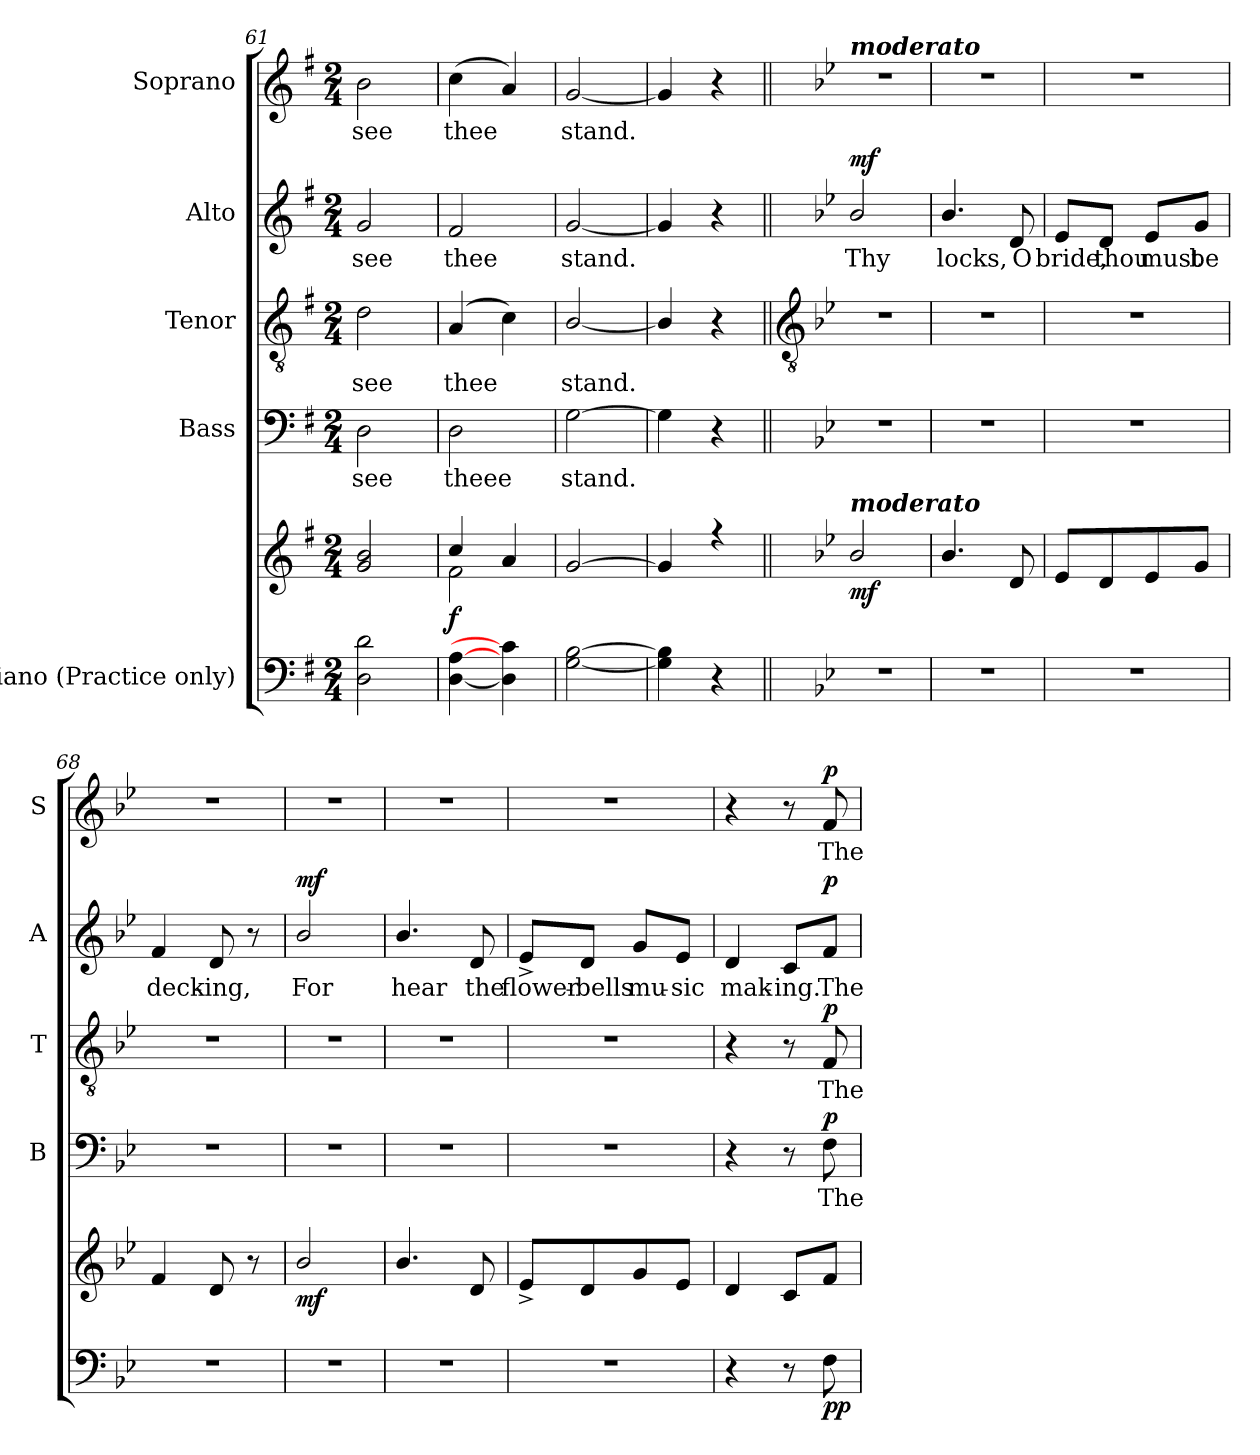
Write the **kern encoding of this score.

**kern	**kern	**dynam	**kern	**text	**dynam	**kern	**text	**dynam	**kern	**text	**dynam	**kern	**text	**dynam
*part5	*part5	*part5	*part4	*part4	*part4	*part3	*part3	*part3	*part2	*part2	*part2	*part1	*part1	*part1
*staff6	*staff5	*staff5/6	*staff4	*staff4	*staff4	*staff3	*staff3	*staff3	*staff2	*staff2	*staff2	*staff1	*staff1	*staff1
*I"Piano (Practice only)	*	*	*I"Bass	*	*	*I"Tenor	*	*	*I"Alto	*	*	*I"Soprano	*	*
*	*	*	*I'B	*	*	*I'T	*	*	*I'A	*	*	*I'S	*	*
*clefF4	*clefG2	*	*clefF4	*	*	*clefGv2	*	*	*clefG2	*	*	*clefG2	*	*
*k[f#]	*k[f#]	*	*k[f#]	*	*	*k[f#]	*	*	*k[f#]	*	*	*k[f#]	*	*
*G:	*G:	*	*G:	*	*	*G:	*	*	*G:	*	*	*G:	*	*
*M2/4	*M2/4	*	*M2/4	*	*	*M2/4	*	*	*M2/4	*	*	*M2/4	*	*
=61	=61	=61	=61	=61	=61	=61	=61	=61	=61	=61	=61	=61	=61	=61
*	*^	*	*	*	*	*	*	*	*	*	*	*	*	*
!	!	!LO:N:vis=1	!	!	!LO:LY:b	!	!	!LO:LY:b	!	!	!LO:LY:b	!	!	!LO:LY:b	!
2D 2d	2g 2b	2ryy	.	2D	see	.	2d	see	.	2g	see	.	2b	see	.
=62	=62	=62	=62	=62	=62	=62	=62	=62	=62	=62	=62	=62	=62	=62	=62
!	!	!	!LO:DY:b	!	!LO:LY:b	!	!	!LO:LY:b	!	!	!LO:LY:b	!	!	!LO:LY:b	!
[4D [4A	4cc/	2f#\	f	2D	theee	.	(<4A	thee	.	2f#	thee	.	(<4cc	thee	.
4D] 4c]	4a	.	.	.	.	.	4c)	.	.	.	.	.	4a)	.	.
=63	=63	=63	=63	=63	=63	=63	=63	=63	=63	=63	=63	=63	=63	=63	=63
!	!	!LO:N:vis=1	!	!	!LO:LY:b	!	!	!LO:LY:b	!	!	!LO:LY:b	!	!	!LO:LY:b	!
[2G [2B	[2g	2ryy	.	[2G	stand.	.	[2B/	stand.	.	[2g	stand.	.	[2g	stand.	.
=64	=64	=64	=64	=64	=64	=64	=64	=64	=64	=64	=64	=64	=64	=64	=64
!	!	!LO:N:vis=1	!	!	!	!	!	!	!	!	!	!	!	!	!
4G] 4B]	4g]	2ryy	.	4G]	.	.	4B/]	.	.	4g]	.	.	4g]	.	.
4r	4r	.	.	4r	.	.	4r	.	.	4r	.	.	4r	.	.
*	*v	*v	*	*	*	*	*	*	*	*	*	*	*	*	*
!!LO:LB:g=z
=65||	=65||	=65||	=65||	=65||	=65||	=65||	=65||	=65||	=65||	=65||	=65||	=65||	=65||	=65||
*	*	*	*	*	*	*clefGv2	*	*	*	*	*	*	*	*
*k[b-e-]	*k[b-e-]	*	*k[b-e-]	*	*	*k[b-e-]	*	*	*k[b-e-]	*	*	*k[b-e-]	*	*
*B-:	*B-:	*	*B-:	*	*	*B-:	*	*	*B-:	*	*	*B-:	*	*
!	!	!	!	!	!	!	!	!	!	!	!	!LO:TX:a:Bi:t=moderato	!	!
!	!LO:TX:a:Bi:t=moderato	!	!	!	!	!	!	!	!	!	!	!	!	!
!LO:N:vis=1	!	!LO:DY:b	!LO:N:vis=1	!	!	!LO:N:vis=1	!	!	!	!LO:LY:b	!LO:DY:b	!LO:N:vis=1	!	!
2r	2b-/	mf	2r	.	.	2r	.	.	2b-/	Thy	mf	2r	.	.
=66	=66	=66	=66	=66	=66	=66	=66	=66	=66	=66	=66	=66	=66	=66
!LO:N:vis=1	!	!	!LO:N:vis=1	!	!	!LO:N:vis=1	!	!	!	!LO:LY:b	!	!LO:N:vis=1	!	!
2r	4.b-/	.	2r	.	.	2r	.	.	4.b-/	locks,	.	2r	.	.
!	!	!	!	!	!	!	!	!	!	!LO:LY:b	!	!	!	!
.	8d	.	.	.	.	.	.	.	8d	O	.	.	.	.
=67	=67	=67	=67	=67	=67	=67	=67	=67	=67	=67	=67	=67	=67	=67
!LO:N:vis=1	!	!	!LO:N:vis=1	!	!	!LO:N:vis=1	!	!	!	!LO:LY:b	!	!LO:N:vis=1	!	!
2r	8e-L	.	2r	.	.	2r	.	.	8e-/L	bride,	.	2r	.	.
!	!	!	!	!	!	!	!	!	!	!LO:LY:b	!	!	!	!
.	8d	.	.	.	.	.	.	.	8d/J	thou	.	.	.	.
!	!	!	!	!	!	!	!	!	!	!LO:LY:b	!	!	!	!
.	8e-	.	.	.	.	.	.	.	8e-/L	must	.	.	.	.
!	!	!	!	!	!	!	!	!	!	!LO:LY:b	!	!	!	!
.	8gJ	.	.	.	.	.	.	.	8g/J	be	.	.	.	.
=68	=68	=68	=68	=68	=68	=68	=68	=68	=68	=68	=68	=68	=68	=68
!LO:N:vis=1	!	!	!LO:N:vis=1	!	!	!LO:N:vis=1	!	!	!	!LO:LY:b	!	!LO:N:vis=1	!	!
2r	4f	.	2r	.	.	2r	.	.	4f	deck-	.	2r	.	.
!	!	!	!	!	!	!	!	!	!	!LO:LY:b	!	!	!	!
.	8d	.	.	.	.	.	.	.	8d	-ing,	.	.	.	.
.	8r	.	.	.	.	.	.	.	8r	.	.	.	.	.
=69	=69	=69	=69	=69	=69	=69	=69	=69	=69	=69	=69	=69	=69	=69
!LO:N:vis=1	!	!LO:DY:b	!LO:N:vis=1	!	!	!LO:N:vis=1	!	!	!	!LO:LY:b	!LO:DY:b	!LO:N:vis=1	!	!
2r	2b-/	mf	2r	.	.	2r	.	.	2b-/	For	mf	2r	.	.
=70	=70	=70	=70	=70	=70	=70	=70	=70	=70	=70	=70	=70	=70	=70
!LO:N:vis=1	!	!	!LO:N:vis=1	!	!	!LO:N:vis=1	!	!	!	!LO:LY:b	!	!LO:N:vis=1	!	!
2r	4.b-/	.	2r	.	.	2r	.	.	4.b-/	hear	.	2r	.	.
!	!	!	!	!	!	!	!	!	!	!LO:LY:b	!	!	!	!
.	8d	.	.	.	.	.	.	.	8d	the	.	.	.	.
=71	=71	=71	=71	=71	=71	=71	=71	=71	=71	=71	=71	=71	=71	=71
!LO:N:vis=1	!	!	!LO:N:vis=1	!	!	!LO:N:vis=1	!	!	!	!LO:LY:b	!	!LO:N:vis=1	!	!
2r	8e-^L	.	2r	.	.	2r	.	.	8e-^/L	flower-	.	2r	.	.
!	!	!	!	!	!	!	!	!	!	!LO:LY:b	!	!	!	!
.	8d	.	.	.	.	.	.	.	8d/J	-bells	.	.	.	.
!	!	!	!	!	!	!	!	!	!	!LO:LY:b	!	!	!	!
.	8g	.	.	.	.	.	.	.	8g/L	mu-	.	.	.	.
!	!	!	!	!	!	!	!	!	!	!LO:LY:b	!	!	!	!
.	8e-J	.	.	.	.	.	.	.	8e-/J	-sic	.	.	.	.
=72	=72	=72	=72	=72	=72	=72	=72	=72	=72	=72	=72	=72	=72	=72
!	!	!	!	!	!	!	!	!	!	!LO:LY:b	!	!	!	!
4r	4d	.	4r	.	.	4r	.	.	4d	mak-	.	4r	.	.
!	!	!	!	!	!	!	!	!	!	!LO:LY:b	!	!	!	!
8r	8cL	.	8r	.	.	8r	.	.	8c/L	-ing.	.	8r	.	.
!	!	!LO:DY:b=2	!	!LO:LY:b	!	!	!LO:LY:b	!	!	!LO:LY:b	!	!	!LO:LY:b	!
!	!	!LO:DY:n=1:b	!	!	!LO:DY:b	!	!	!LO:DY:b	!	!	!LO:DY:b	!	!	!LO:DY:b
8F	8fJ	p p	8F	The	p	8F	The	p	8f/J	The	p	8f	The	p
=	=	=	=	=	=	=	=	=	=	=	=	=	=	=
*-	*-	*-	*-	*-	*-	*-	*-	*-	*-	*-	*-	*-	*-	*-
